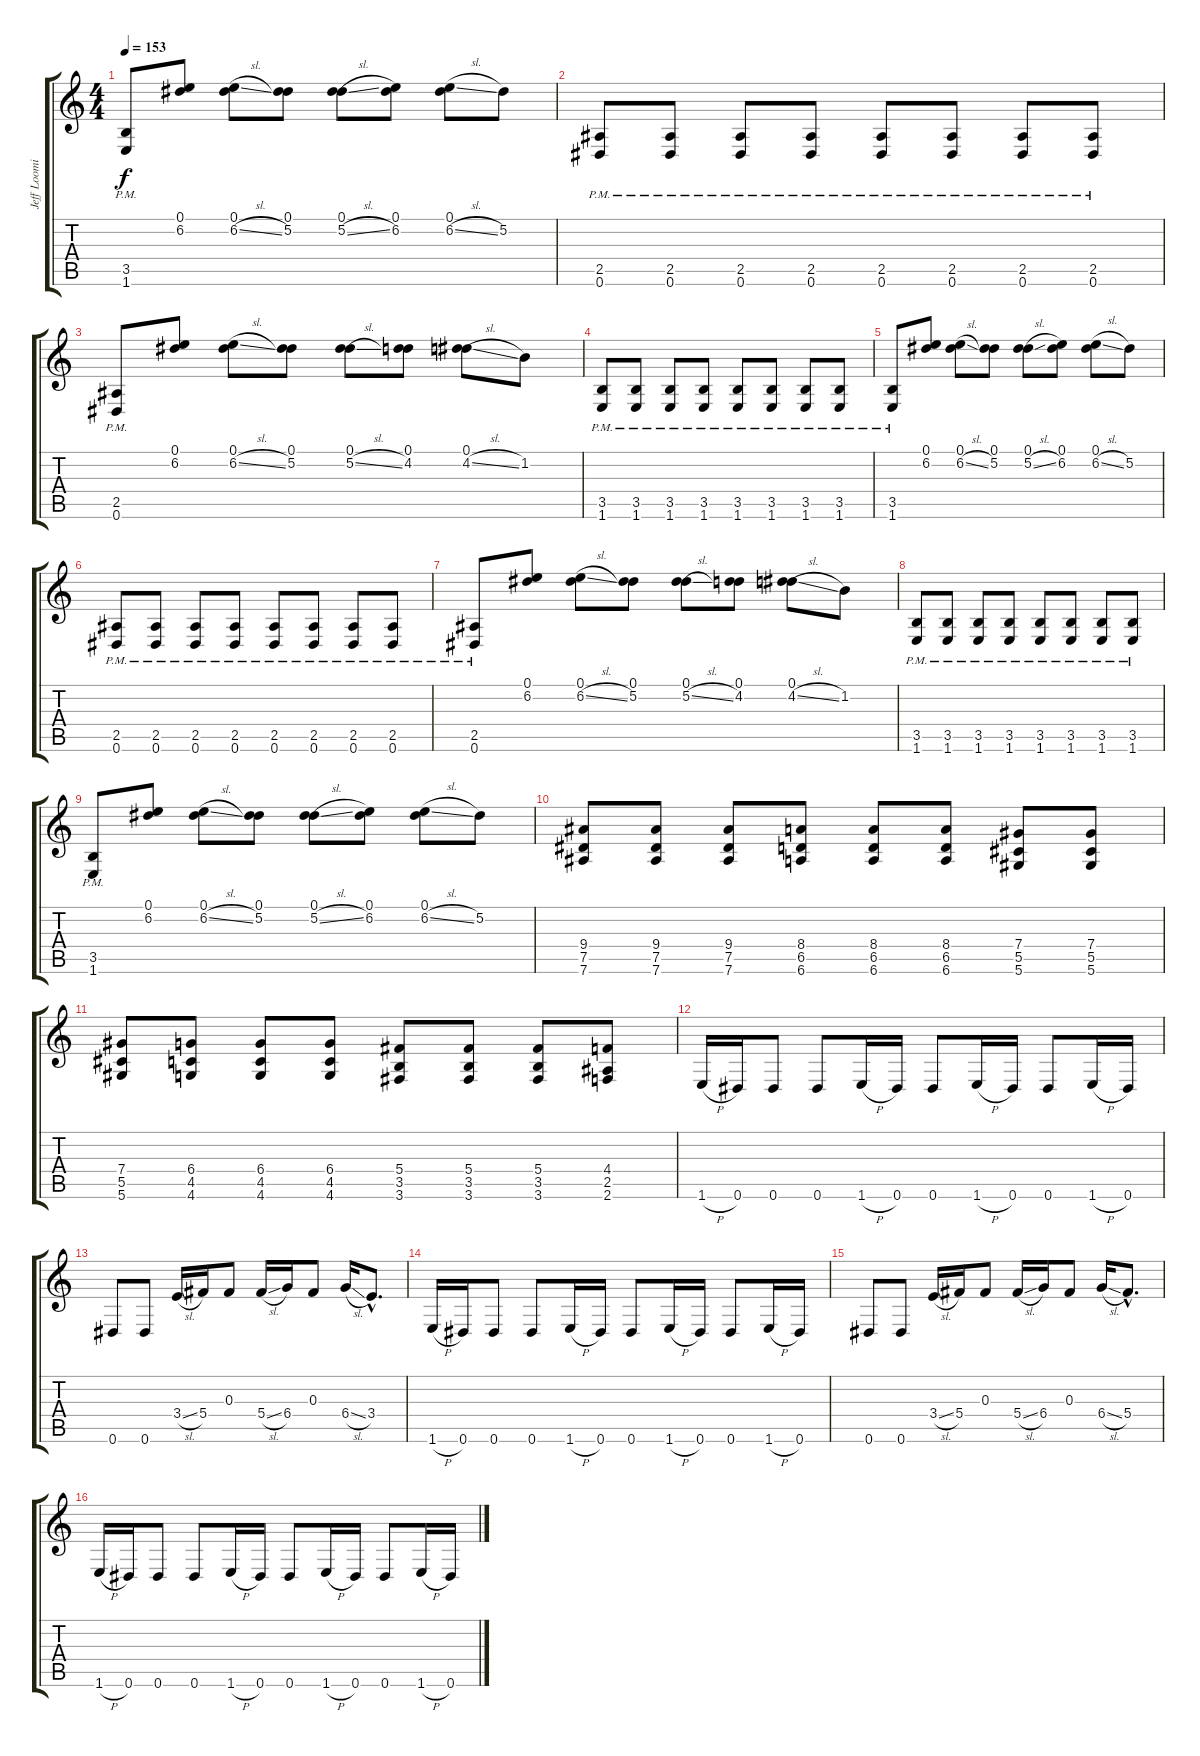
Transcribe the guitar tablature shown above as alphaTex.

\track ("Jeff Loomis" "Jeff Loomi") {instrument distortionguitar}
\staff {score tabs}
\tuning (Eb4 Bb3 Gb3 Db3 Ab2 Eb2) {hide}
\ts (4 4)
\tempo 153
\clef g2
\ks c
(3.5{pm} 1.6{pm}).8{dy f} (0.1 6.2).8 (0.1 6.2{sl}).8 (0.1 5.2).8 (0.1 5.2{sl}).8 (0.1 6.2).8 (0.1 6.2{sl}).8 5.2.8 |
(2.5{pm} 0.6{pm}).8 (2.5{pm} 0.6{pm}).8 (2.5{pm} 0.6{pm}).8 (2.5{pm} 0.6{pm}).8 (2.5{pm} 0.6{pm}).8 (2.5{pm} 0.6{pm}).8 (2.5{pm} 0.6{pm}).8 (2.5{pm} 0.6{pm}).8 |
(2.5{pm} 0.6{pm}).8 (0.1 6.2).8 (0.1 6.2{sl}).8 (0.1 5.2).8 (0.1 5.2{sl}).8 (0.1 4.2).8 (0.1 4.2{sl}).8 1.2.8 |
(3.5{pm} 1.6{pm}).8 (3.5{pm} 1.6{pm}).8 (3.5{pm} 1.6{pm}).8 (3.5{pm} 1.6{pm}).8 (3.5{pm} 1.6{pm}).8 (3.5{pm} 1.6{pm}).8 (3.5{pm} 1.6{pm}).8 (3.5{pm} 1.6{pm}).8 |
(3.5{pm} 1.6{pm}).8 (0.1 6.2).8 (0.1 6.2{sl}).8 (0.1 5.2).8 (0.1 5.2{sl}).8 (0.1 6.2).8 (0.1 6.2{sl}).8 5.2.8 |
(2.5{pm} 0.6{pm}).8 (2.5{pm} 0.6{pm}).8 (2.5{pm} 0.6{pm}).8 (2.5{pm} 0.6{pm}).8 (2.5{pm} 0.6{pm}).8 (2.5{pm} 0.6{pm}).8 (2.5{pm} 0.6{pm}).8 (2.5{pm} 0.6{pm}).8 |
(2.5{pm} 0.6{pm}).8 (0.1 6.2).8 (0.1 6.2{sl}).8 (0.1 5.2).8 (0.1 5.2{sl}).8 (0.1 4.2).8 (0.1 4.2{sl}).8 1.2.8 |
(3.5{pm} 1.6{pm}).8 (3.5{pm} 1.6{pm}).8 (3.5{pm} 1.6{pm}).8 (3.5{pm} 1.6{pm}).8 (3.5{pm} 1.6{pm}).8 (3.5{pm} 1.6{pm}).8 (3.5{pm} 1.6{pm}).8 (3.5{pm} 1.6{pm}).8 |
(3.5{pm} 1.6{pm}).8 (0.1 6.2).8 (0.1 6.2{sl}).8 (0.1 5.2).8 (0.1 5.2{sl}).8 (0.1 6.2).8 (0.1 6.2{sl}).8 5.2.8 |
(9.4 7.5 7.6).8 (9.4 7.5 7.6).8 (9.4 7.5 7.6).8 (8.4 6.5 6.6).8 (8.4 6.5 6.6).8 (8.4 6.5 6.6).8 (7.4 5.5 5.6).8 (7.4 5.5 5.6).8 |
(7.4 5.5 5.6).8 (6.4 4.5 4.6).8 (6.4 4.5 4.6).8 (6.4 4.5 4.6).8 (5.4 3.5 3.6).8 (5.4 3.5 3.6).8 (5.4 3.5 3.6).8 (4.4 2.5 2.6).8 |
1.6{h}.16 0.6.16 0.6.8 0.6.8 1.6{h}.16 0.6.16 0.6.8 1.6{h}.16 0.6.16 0.6.8 1.6{h}.16 0.6.16 |
0.6.8 0.6.8 3.4{sl}.16 5.4.16 0.3.8 5.4{sl}.16 6.4.16 0.3.8 6.4{sl}.16 3.4{hac}.8{d} |
1.6{h}.16 0.6.16 0.6.8 0.6.8 1.6{h}.16 0.6.16 0.6.8 1.6{h}.16 0.6.16 0.6.8 1.6{h}.16 0.6.16 |
0.6.8 0.6.8 3.4{sl}.16 5.4.16 0.3.8 5.4{sl}.16 6.4.16 0.3.8 6.4{sl}.16 5.4{hac}.8{d} |
1.6{h}.16 0.6.16 0.6.8 0.6.8 1.6{h}.16 0.6.16 0.6.8 1.6{h}.16 0.6.16 0.6.8 1.6{h}.16 0.6.16
